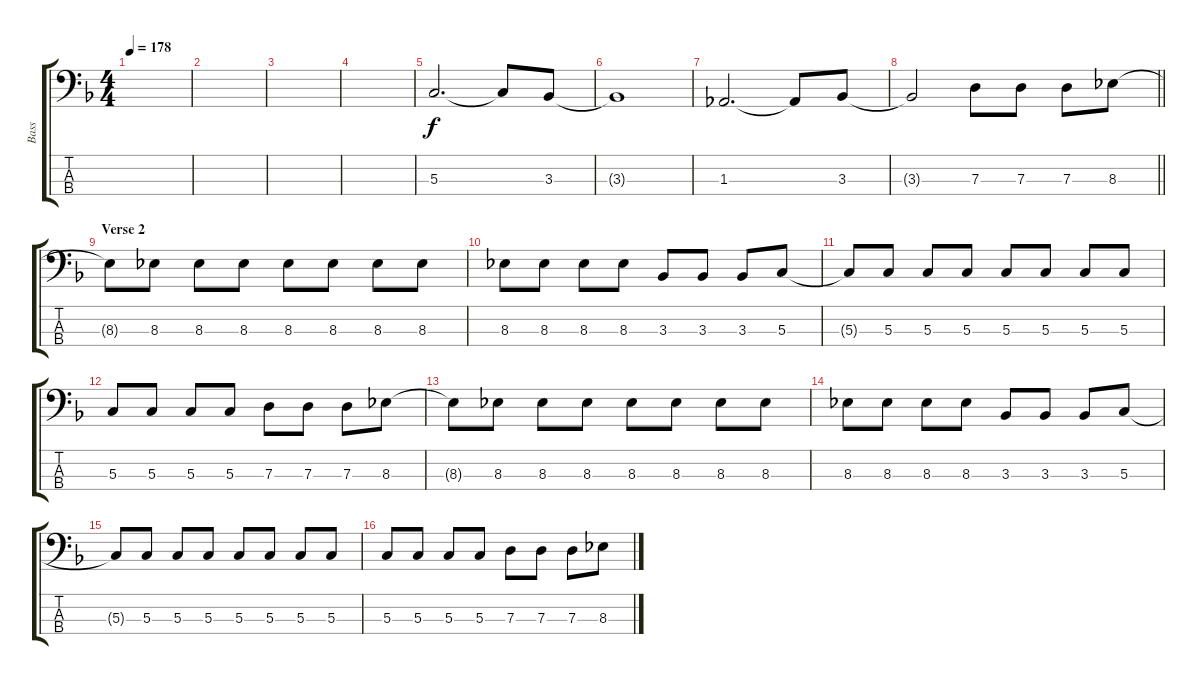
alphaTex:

\track ("Bass" "Bass") {instrument electricbassfinger}
\staff {score tabs}
\tuning (F2 C2 G1 D1) {hide}
\ts (4 4)
\tempo 178
\clef f4
\ks f
|
|
|
|
5.3.2{d} 5.3{t}.8 3.3.8 |
3.3{t}.1 |
1.3.2{d} 1.3{t}.8 3.3.8 |
\barLineRight lightlight
3.3{t}.2 7.3.8 7.3.8 7.3.8 8.3.8 |
\section ("" "Verse 2")
8.3{t}.8 8.3.8 8.3.8 8.3.8 8.3.8 8.3.8 8.3.8 8.3.8 |
8.3.8 8.3.8 8.3.8 8.3.8 3.3.8 3.3.8 3.3.8 5.3.8 |
5.3{t}.8 5.3.8 5.3.8 5.3.8 5.3.8 5.3.8 5.3.8 5.3.8 |
5.3.8 5.3.8 5.3.8 5.3.8 7.3.8 7.3.8 7.3.8 8.3.8 |
8.3{t}.8 8.3.8 8.3.8 8.3.8 8.3.8 8.3.8 8.3.8 8.3.8 |
8.3.8 8.3.8 8.3.8 8.3.8 3.3.8 3.3.8 3.3.8 5.3.8 |
5.3{t}.8 5.3.8 5.3.8 5.3.8 5.3.8 5.3.8 5.3.8 5.3.8 |
5.3.8 5.3.8 5.3.8 5.3.8 7.3.8 7.3.8 7.3.8 8.3.8
